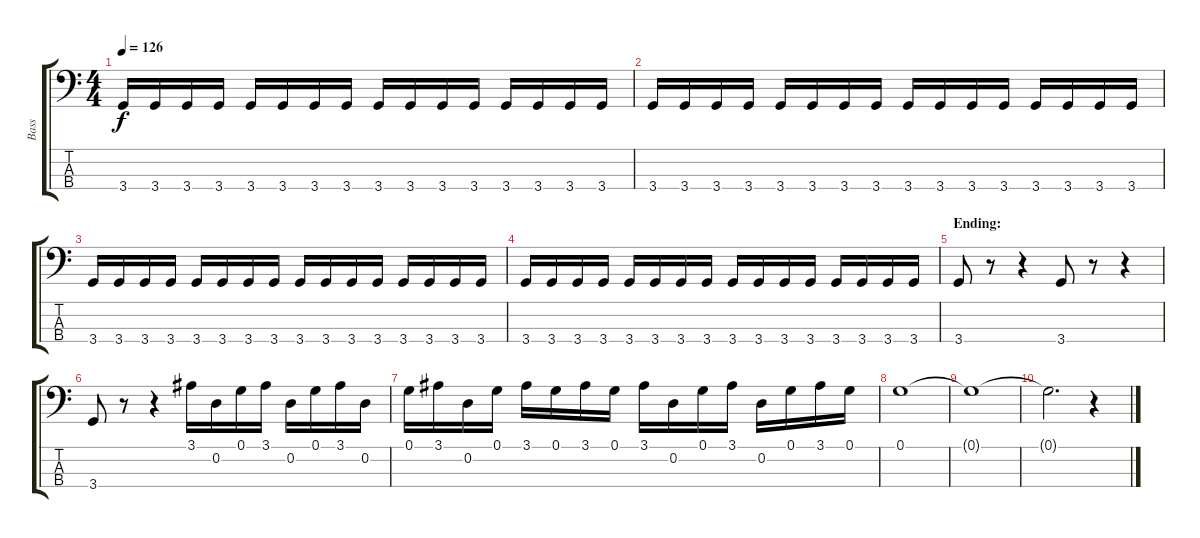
\track ("Bass" "Bass") {instrument electricbasspick}
\staff {score tabs}
\tuning (G2 D2 A1 E1) {hide}
\ts (4 4)
\tempo 126
\clef f4
\ks c
3.4.16{dy f} 3.4.16 3.4.16 3.4.16 3.4.16 3.4.16 3.4.16 3.4.16 3.4.16 3.4.16 3.4.16 3.4.16 3.4.16 3.4.16 3.4.16 3.4.16 |
3.4.16 3.4.16 3.4.16 3.4.16 3.4.16 3.4.16 3.4.16 3.4.16 3.4.16 3.4.16 3.4.16 3.4.16 3.4.16 3.4.16 3.4.16 3.4.16 |
3.4.16 3.4.16 3.4.16 3.4.16 3.4.16 3.4.16 3.4.16 3.4.16 3.4.16 3.4.16 3.4.16 3.4.16 3.4.16 3.4.16 3.4.16 3.4.16 |
3.4.16 3.4.16 3.4.16 3.4.16 3.4.16 3.4.16 3.4.16 3.4.16 3.4.16 3.4.16 3.4.16 3.4.16 3.4.16 3.4.16 3.4.16 3.4.16 |
\section ("" "Ending:")
3.4.8 r.8 r.4 3.4.8 r.8 r.4 |
3.4.8 r.8 r.4 3.1.16 0.2.16 0.1.16 3.1.16 0.2.16 0.1.16 3.1.16 0.2.16 |
0.1.16 3.1.16 0.2.16 0.1.16 3.1.16 0.1.16 3.1.16 0.1.16 3.1.16 0.2.16 0.1.16 3.1.16 0.2.16 0.1.16 3.1.16 0.1.16 |
0.1.1 |
0.1{t}.1 |
0.1{t}.2{d} r.4
